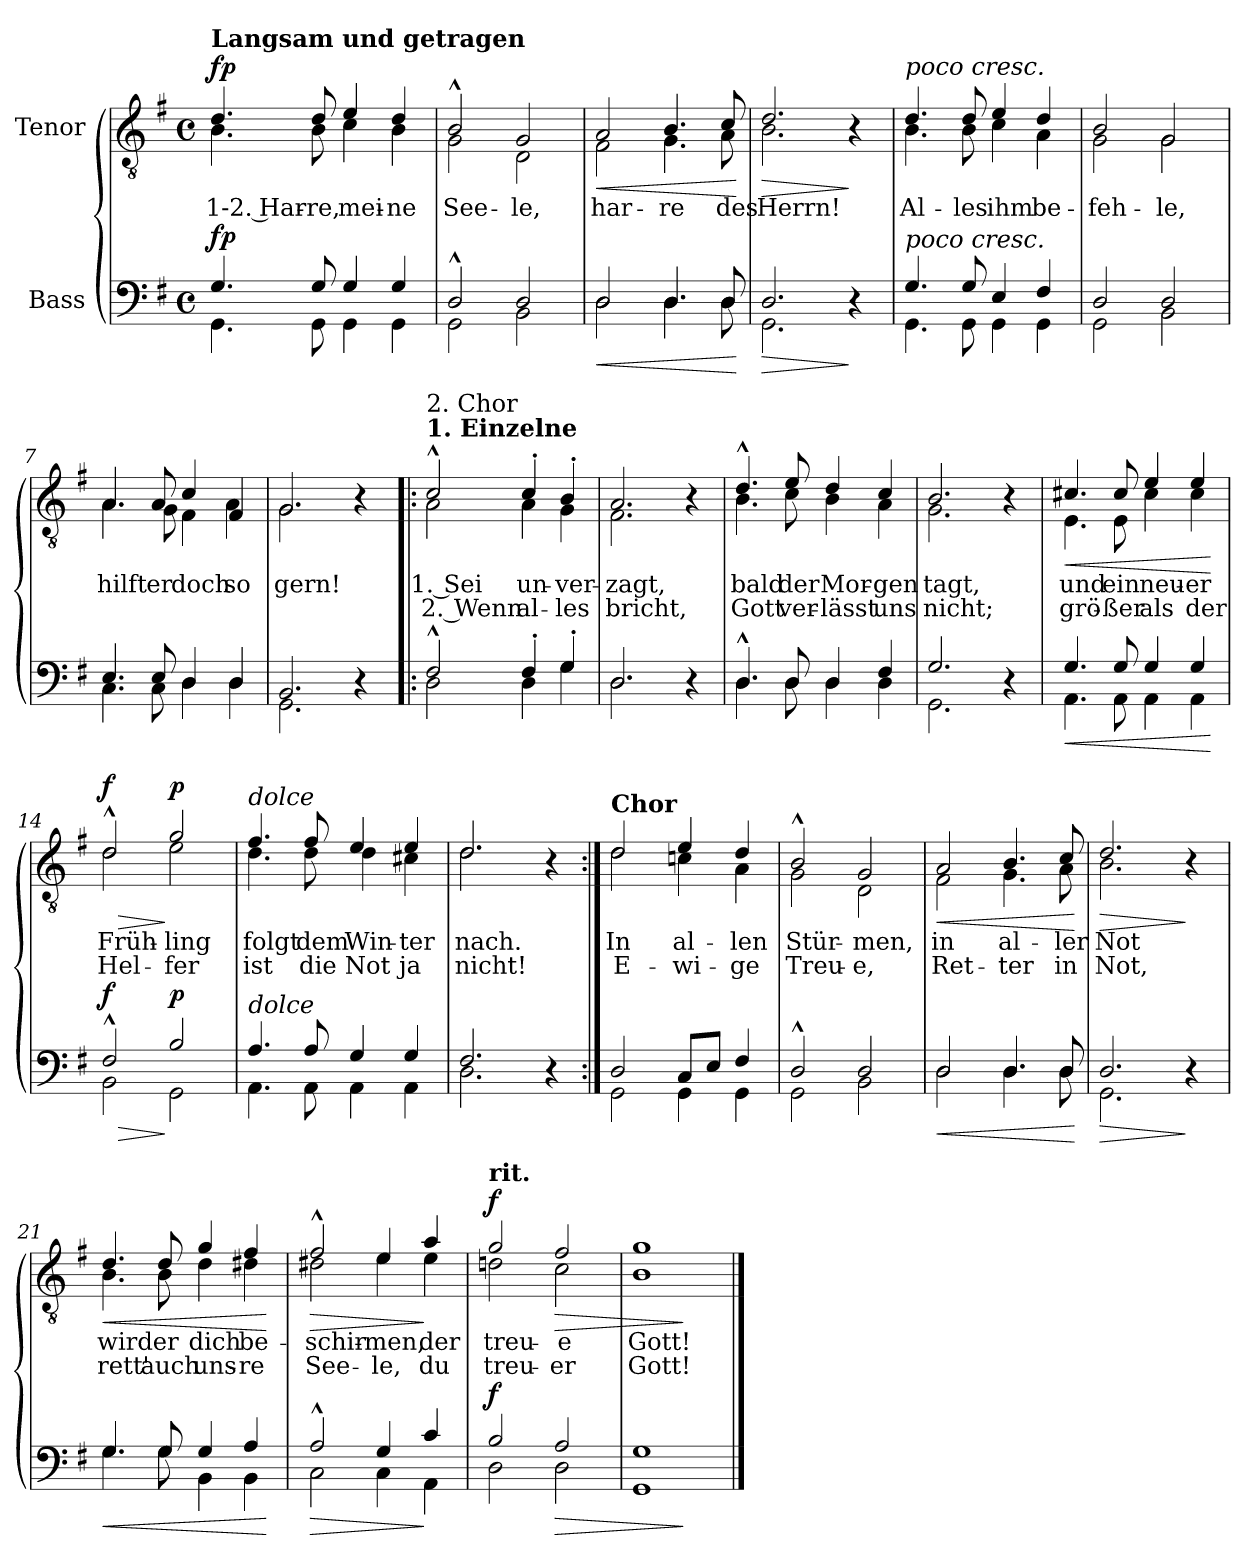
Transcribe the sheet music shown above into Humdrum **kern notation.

**kern	**dynam	**kern	**text	**text	**dynam
*part2	*part2	*part1	*part1	*part1	*part1
*staff2	*staff2	*staff1	*staff1	*staff1	*staff1
*I"Bass	*	*I"Tenor	*	*	*
*clefF4	*	*clefGv2	*	*	*
*k[f#]	*	*k[f#]	*	*	*
*M4/4	*	*M4/4	*	*	*
*met(c)	*	*met(c)	*	*	*
=1	=1	=1	=1	=1	=1
*^	*	*^	*	*	*
!	!	!	!LO:TX:a:B:t=Langsam und getragen	!	!	!	!
!	!	!LO:DY:a	!	!	!	!	!LO:DY:a
4.G/	4.GG\	fp	4.d/	4.B\	1-2. Har-	.	fp
8G/	8GG\	.	8d/	8B\	-re,	.	.
4G/	4GG\	.	4e/	4c\	mei-	.	.
4G/	4GG\	.	4d/	4B\	-ne	.	.
=2	=2	=2	=2	=2	=2	=2	=2
2D^^/	2GG\	.	2B^^/	2G\	See-	.	.
2D/	2BB\	.	2G/	2D\	-le,	.	.
=3	=3	=3	=3	=3	=3	=3	=3
!	!	!LO:HP:b	!	!	!	!	!LO:HP:b
2D/	2D\	<	2A/	2F#\	har-	.	<
4.D/	4.D\	.	4.B/	4.G\	-re	.	.
8D/	8D\	.	8c/	8A\	des	.	.
*v	*v	*	*	*	*	*	*
*	*	*v	*v	*	*	*
.	[	.	.	.	[
=4	=4	=4	=4	=4	=4
!	!LO:HP:b	!	!	!	!LO:HP:b
*^	*	*^	*	*	*
2.D/	2.GG\	>	2.d/	2.B\	Herrn!	.	>
4r	4ryy	]	4r	4ryy	.	.	]
=5	=5	=5	=5	=5	=5	=5	=5
!	!	!	!LO:TX:a:i:t=poco cresc.	!	!	!	!
!LO:TX:a:i:t=poco cresc.	!	!	!	!	!	!	!
4.G/	4.GG\	.	4.d/	4.B\	Al-	.	.
8G/	8GG\	.	8d/	8B\	-les	.	.
4E/	4GG\	.	4e/	4c\	ihm	.	.
4F#/	4GG\	.	4d/	4A\	be-	.	.
=6	=6	=6	=6	=6	=6	=6	=6
2D/	2GG\	.	2B/	2G\	-feh-	.	.
2D/	2BB\	.	2G/	2G\	-le,	.	.
!!LO:LB:g=z	!!
=7	=7	=7	=7	=7	=7	=7	=7
4.E/	4.C\	.	4.A/	4.A\	hilft	.	.
8E/	8C\	.	8A/	8G\	er	.	.
4D/	4D\	.	4c/	4F#\	doch	.	.
4D/	4D\	.	4F#/	4A\	so	.	.
=8	=8	=8	=8	=8	=8	=8	=8
2.BB/	2.GG\	.	2.G/	2.G\	gern!	.	.
4r	4ryy	.	4r	4ryy	.	.	.
=9!|:	=9!|:	=9!|:	=9!|:	=9!|:	=9!|:	=9!|:	=9!|:
!	!	!	!LO:TX:a:B:t=1. Einzelne	!	!	!	!
!	!	!	!LO:TX:a:t=2. Chor	!	!	!	!
2F#^^/	2D\	.	2c^^/	2A\	1. Sei	2. Wenn	.
4F#'/	4D\	.	4c'/	4A\	un-	al-	.
4G'/	4G\	.	4B'/	4G\	-ver-	-les	.
=10	=10	=10	=10	=10	=10	=10	=10
2.D/	2.D\	.	2.A/	2.F#\	-zagt,	bricht,	.
4r	4ryy	.	4r	4ryy	.	.	.
=11	=11	=11	=11	=11	=11	=11	=11
4.D^^/	4.D\	.	4.d^^/	4.B\	bald	Gott	.
8D/	8D\	.	8e/	8c\	der	ver-	.
4D/	4D\	.	4d/	4B\	Mor-	-lässt	.
4F#/	4D\	.	4c/	4A\	-gen	uns	.
=12	=12	=12	=12	=12	=12	=12	=12
2.G/	2.GG\	.	2.B/	2.G\	tagt,	nicht;	.
4r	4ryy	.	4r	4ryy	.	.	.
!!LO:LB:g=z	!!
=13	=13	=13	=13	=13	=13	=13	=13
!	!	!LO:HP:b	!	!	!	!	!LO:HP:b
4.G/	4.AA\	<	4.c#X/	4.E\	und	grö-	<
8G/	8AA\	.	8c#/	8E\	ein	-ßer	.
4G/	4AA\	.	4e/	4c#\	neu-	als	.
4G/	4AA\	.	4e/	4c#\	-er	der	.
*v	*v	*	*	*	*	*	*
*	*	*v	*v	*	*	*
.	[	.	.	.	[
=14	=14	=14	=14	=14	=14
!	!LO:HP:b	!	!	!	!LO:HP:b
*^	*	*^	*	*	*
!	!	!LO:DY:n=1:a	!	!	!	!	!LO:DY:n=1:a
2F#^^/	2BB\	> f	2d^^/	2d\	Früh-	Hel-	> f
!	!	!LO:DY:n=2:a	!	!	!	!	!LO:DY:n=2:a
2B/	2GG\	] p	2g/	2e\	-ling	-fer	] p
=15	=15	=15	=15	=15	=15	=15	=15
!	!	!	!LO:TX:a:i:t=dolce	!	!	!	!
!LO:TX:a:i:t=dolce	!	!	!	!	!	!	!
4.A/	4.AA\	.	4.f#/	4.d\	folgt	ist	.
8A/	8AA\	.	8f#/	8d\	dem	die	.
4G/	4AA\	.	4e/	4d\	Win-	Not	.
4G/	4AA\	.	4e/	4c#X\	-ter	ja	.
=16	=16	=16	=16	=16	=16	=16	=16
2.F#/	2.D\	.	2.d/	2.d\	nach.	nicht!	.
4r	4ryy	.	4r	4ryy	.	.	.
=17:|!	=17:|!	=17:|!	=17:|!	=17:|!	=17:|!	=17:|!	=17:|!
!	!	!	!LO:TX:a:B:t=Chor	!	!	!	!
2D/	2GG\	.	2d/	2d\	In	E-	.
8C/L	4GG\	.	4e/	4cn\	al-	-wi-	.
8E/J	.	.	.	.	.	.	.
4F#/	4GG\	.	4d/	4A\	-len	-ge	.
=18	=18	=18	=18	=18	=18	=18	=18
2D^^/	2GG\	.	2B^^/	2G\	Stür-	Treu-	.
2D/	2BB\	.	2G/	2D\	-men,	-e,	.
!!LO:LB:g=z	!!
=19	=19	=19	=19	=19	=19	=19	=19
!	!	!LO:HP:b	!	!	!	!	!LO:HP:b
2D/	2D\	<	2A/	2F#\	in	Ret-	<
4.D/	4.D\	.	4.B/	4.G\	al-	-ter	.
8D/	8D\	.	8c/	8A\	-ler	in	.
*v	*v	*	*	*	*	*	*
*	*	*v	*v	*	*	*
.	[	.	.	.	[
=20	=20	=20	=20	=20	=20
!	!LO:HP:b	!	!	!	!LO:HP:b
*^	*	*^	*	*	*
2.D/	2.GG\	>	2.d/	2.B\	Not	Not,	>
4r	4ryy	]	4r	4ryy	.	.	]
=21	=21	=21	=21	=21	=21	=21	=21
!	!	!LO:HP:b	!	!	!	!	!LO:HP:b
4.G/	4.G\	<	4.d/	4.B\	wird	rett'	<
8G/	8G\	.	8d/	8B\	er	auch	.
4G/	4BB\	.	4g/	4d\	dich	uns-	.
4A/	4BB\	.	4f#/	4d#X\	be-	-re	.
*v	*v	*	*	*	*	*	*
*	*	*v	*v	*	*	*
.	[	.	.	.	[
=22	=22	=22	=22	=22	=22
!	!LO:HP:b	!	!	!	!LO:HP:b
*^	*	*^	*	*	*
2A^^/	2C\	>	2f#^^/	2d#X\	-schir-	See-	>
4G/	4C\	.	4e/	4e\	-men,	-le,	.
4c/	4AA\	]	4a/	4e\	der	du	]
=23	=23	=23	=23	=23	=23	=23	=23
!	!	!	!LO:TX:a:B:t=rit.	!	!	!	!
!	!	!LO:DY:a	!	!	!	!	!LO:DY:a
2B/	2D\	f	2g/	2dn\	treu-	treu-	f
!	!	!LO:HP:b	!	!	!	!	!LO:HP:b
2A/	2D\	>	2f#/	2c\	-e	-er	>
=24	=24	=24	=24	=24	=24	=24	=24
1G	1GG	.	1g	1B	Gott!	Gott!	.
*v	*v	*	*	*	*	*	*
*	*	*v	*v	*	*	*
.	]	.	.	.	]
==	==	==	==	==	==
*-	*-	*-	*-	*-	*-
